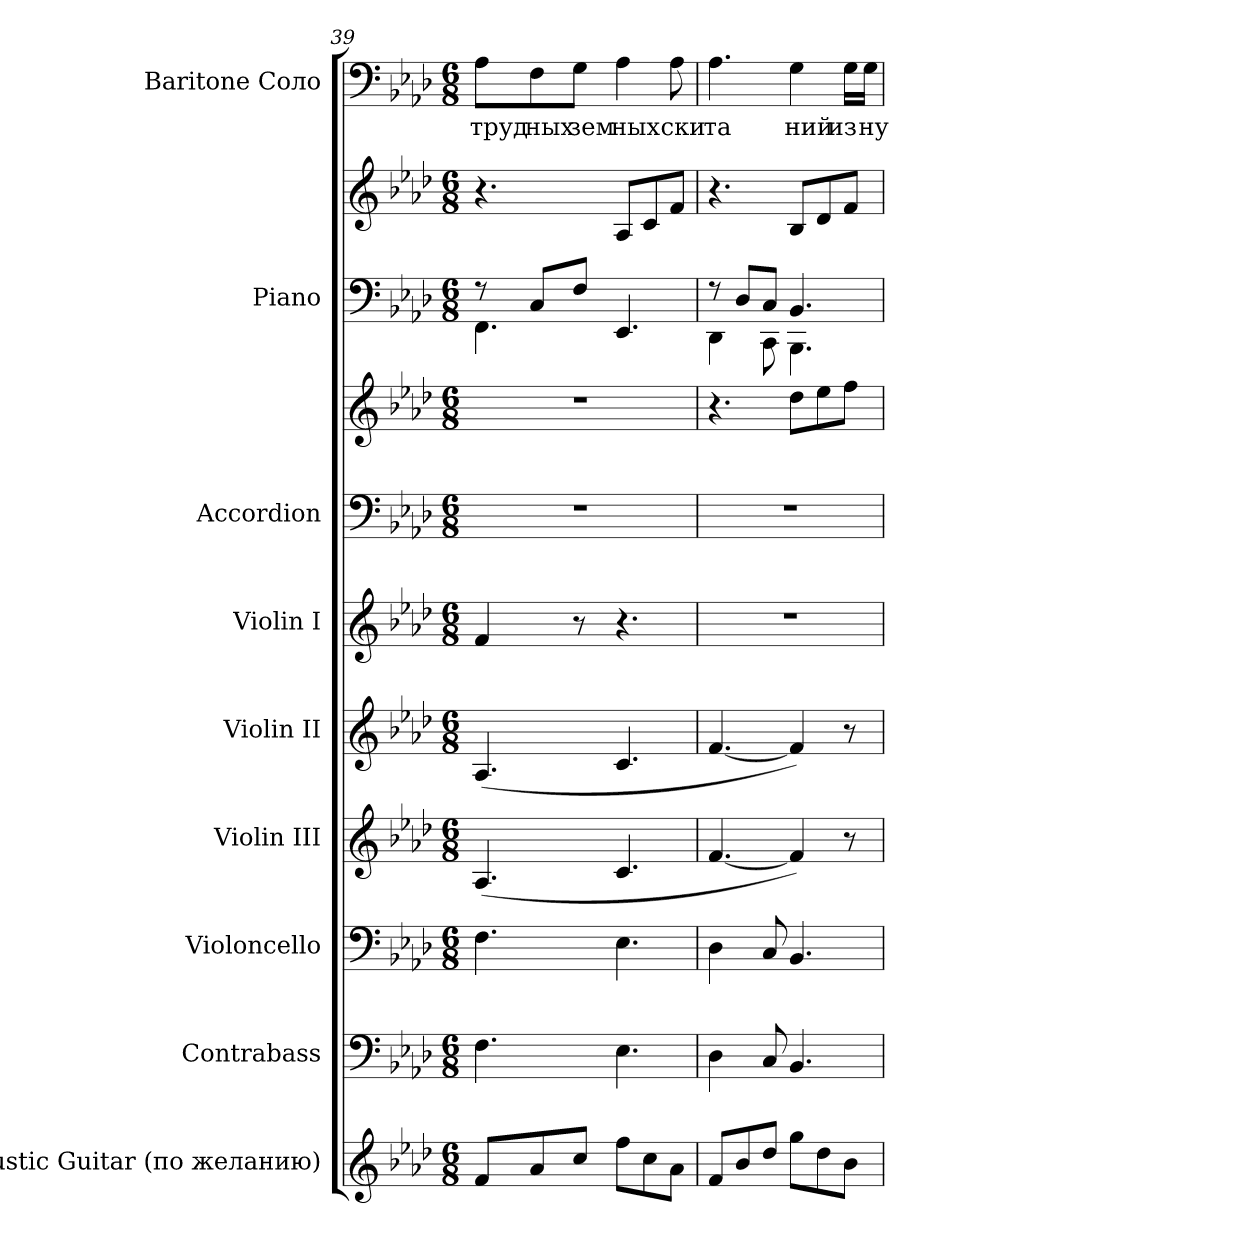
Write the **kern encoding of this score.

**kern	**kern	**kern	**kern	**kern	**kern	**kern	**kern	**kern	**kern	**kern	**text
*part9	*part8	*part7	*part6	*part5	*part4	*part3	*part3	*part2	*part2	*part1	*part1
*staff11	*staff10	*staff9	*staff8	*staff7	*staff6	*staff5	*staff4	*staff3	*staff2	*staff1	*staff1
*I"Acoustic Guitar (по желанию)	*I"Contrabass	*I"Violoncello	*I"Violin III	*I"Violin II	*I"Violin I	*I"Accordion	*	*I"Piano	*	*I"Baritone Соло	*
*I'A. Gtr.	*I'Cb.	*I'Vc.	*I'Vln. III	*I'Vln. II	*I'Vln. I	*I'Accord.	*	*I'Pno.	*	*I'Bar.	*
*clefG2	*clefF4	*clefF4	*clefG2	*clefG2	*clefG2	*clefF4	*clefG2	*clefF4	*clefG2	*clefF4	*
*ITrd7c12	*ITrd7c12	*	*	*	*	*	*	*	*	*	*
*k[b-e-a-d-]	*k[b-e-a-d-]	*k[b-e-a-d-]	*k[b-e-a-d-]	*k[b-e-a-d-]	*k[b-e-a-d-]	*k[b-e-a-d-]	*k[b-e-a-d-]	*k[b-e-a-d-]	*k[b-e-a-d-]	*k[b-e-a-d-]	*
*f:	*f:	*f:	*f:	*f:	*f:	*f:	*f:	*f:	*f:	*f:	*
*M6/8	*M6/8	*M6/8	*M6/8	*M6/8	*M6/8	*M6/8	*M6/8	*M6/8	*M6/8	*M6/8	*
=39	=39	=39	=39	=39	=39	=39	=39	=39	=39	=39	=39
!	!	!	!	!	!	!LO:N:vis=1	!LO:N:vis=1	!	!	!	!
*	*	*	*	*	*	*	*	*^	*	*	*
!	!	!	!	!	!	!	!	!	!	!	!	!LO:LY:b:color=#000000
8Fi/L	4.FFi\	4.Fi\	(4.A-i/	(4.A-i/	4fi/	2.r	2.r	8r	4.FFi\	4.r	8A-i\L	труд_
!	!	!	!	!	!	!	!	!	!	!	!	!LO:LY:b:color=#000000
8A-i/	.	.	.	.	.	.	.	8Ci/L	.	.	8Fi\	ных
!	!	!	!	!	!	!	!	!	!	!	!	!LO:LY:b:color=#000000
8ci/J	.	.	.	.	8r	.	.	8Fi/J	.	.	8Gi\J	зем_
!	!	!	!	!	!	!	!	!	!	!	!	!LO:LY:b:color=#000000
8fi\L	4.EE-i\	4.E-i\	4.ci/	4.ci/	4.r	.	.	4.ryy	4.EE-i/	8A-i/L	4A-i\	ных
8ci\	.	.	.	.	.	.	.	.	.	8ci/	.	.
!	!	!	!	!	!	!	!	!	!	!	!	!LO:LY:b:color=#000000
8A-i\J	.	.	.	.	.	.	.	.	.	8fi/J	8A-i\	ски_
!!LO:PB:g=z
=40	=40	=40	=40	=40	=40	=40	=40	=40	=40	=40	=40	=40
!	!	!	!	!	!LO:N:vis=1	!LO:N:vis=1	!	!	!	!	!	!
!	!	!	!	!	!	!	!	!	!	!	!	!LO:LY:b:color=#000000
8Fi/L	4DD-i\	4D-i\	[<4.fi/	[<4.fi/	2.r	2.r	4.r	8r	4DD-i\	4.r	4.A-i\	та_
8B-i/	.	.	.	.	.	.	.	8D-i/L	.	.	.	.
8d-i/J	8CCi/	8Ci/	.	.	.	.	.	8Ci/J	8CCi\	.	.	.
!	!	!	!	!	!	!	!	!	!	!	!	!LO:LY:b:color=#000000
8gi\L	4.BBB-i/	4.BB-i/	4fi/])	4fi/])	.	.	8dd-i\L	4.BB-i/	4.BBB-i\	8B-i/L	4Gi\	ний
8d-i\	.	.	.	.	.	.	8ee-i\	.	.	8d-i/	.	.
!	!	!	!	!	!	!	!	!	!	!	!	!LO:LY:b:color=#000000
8B-i\J	.	.	8r	8r	.	.	8ffi\J	.	.	8fi/J	16Gi\LL	из_
!	!	!	!	!	!	!	!	!	!	!	!	!LO:LY:b:color=#000000
.	.	.	.	.	.	.	.	.	.	.	16Gi\JJ	ну_
*	*	*	*	*	*	*	*	*v	*v	*	*	*
=	=	=	=	=	=	=	=	=	=	=	=
*-	*-	*-	*-	*-	*-	*-	*-	*-	*-	*-	*-
